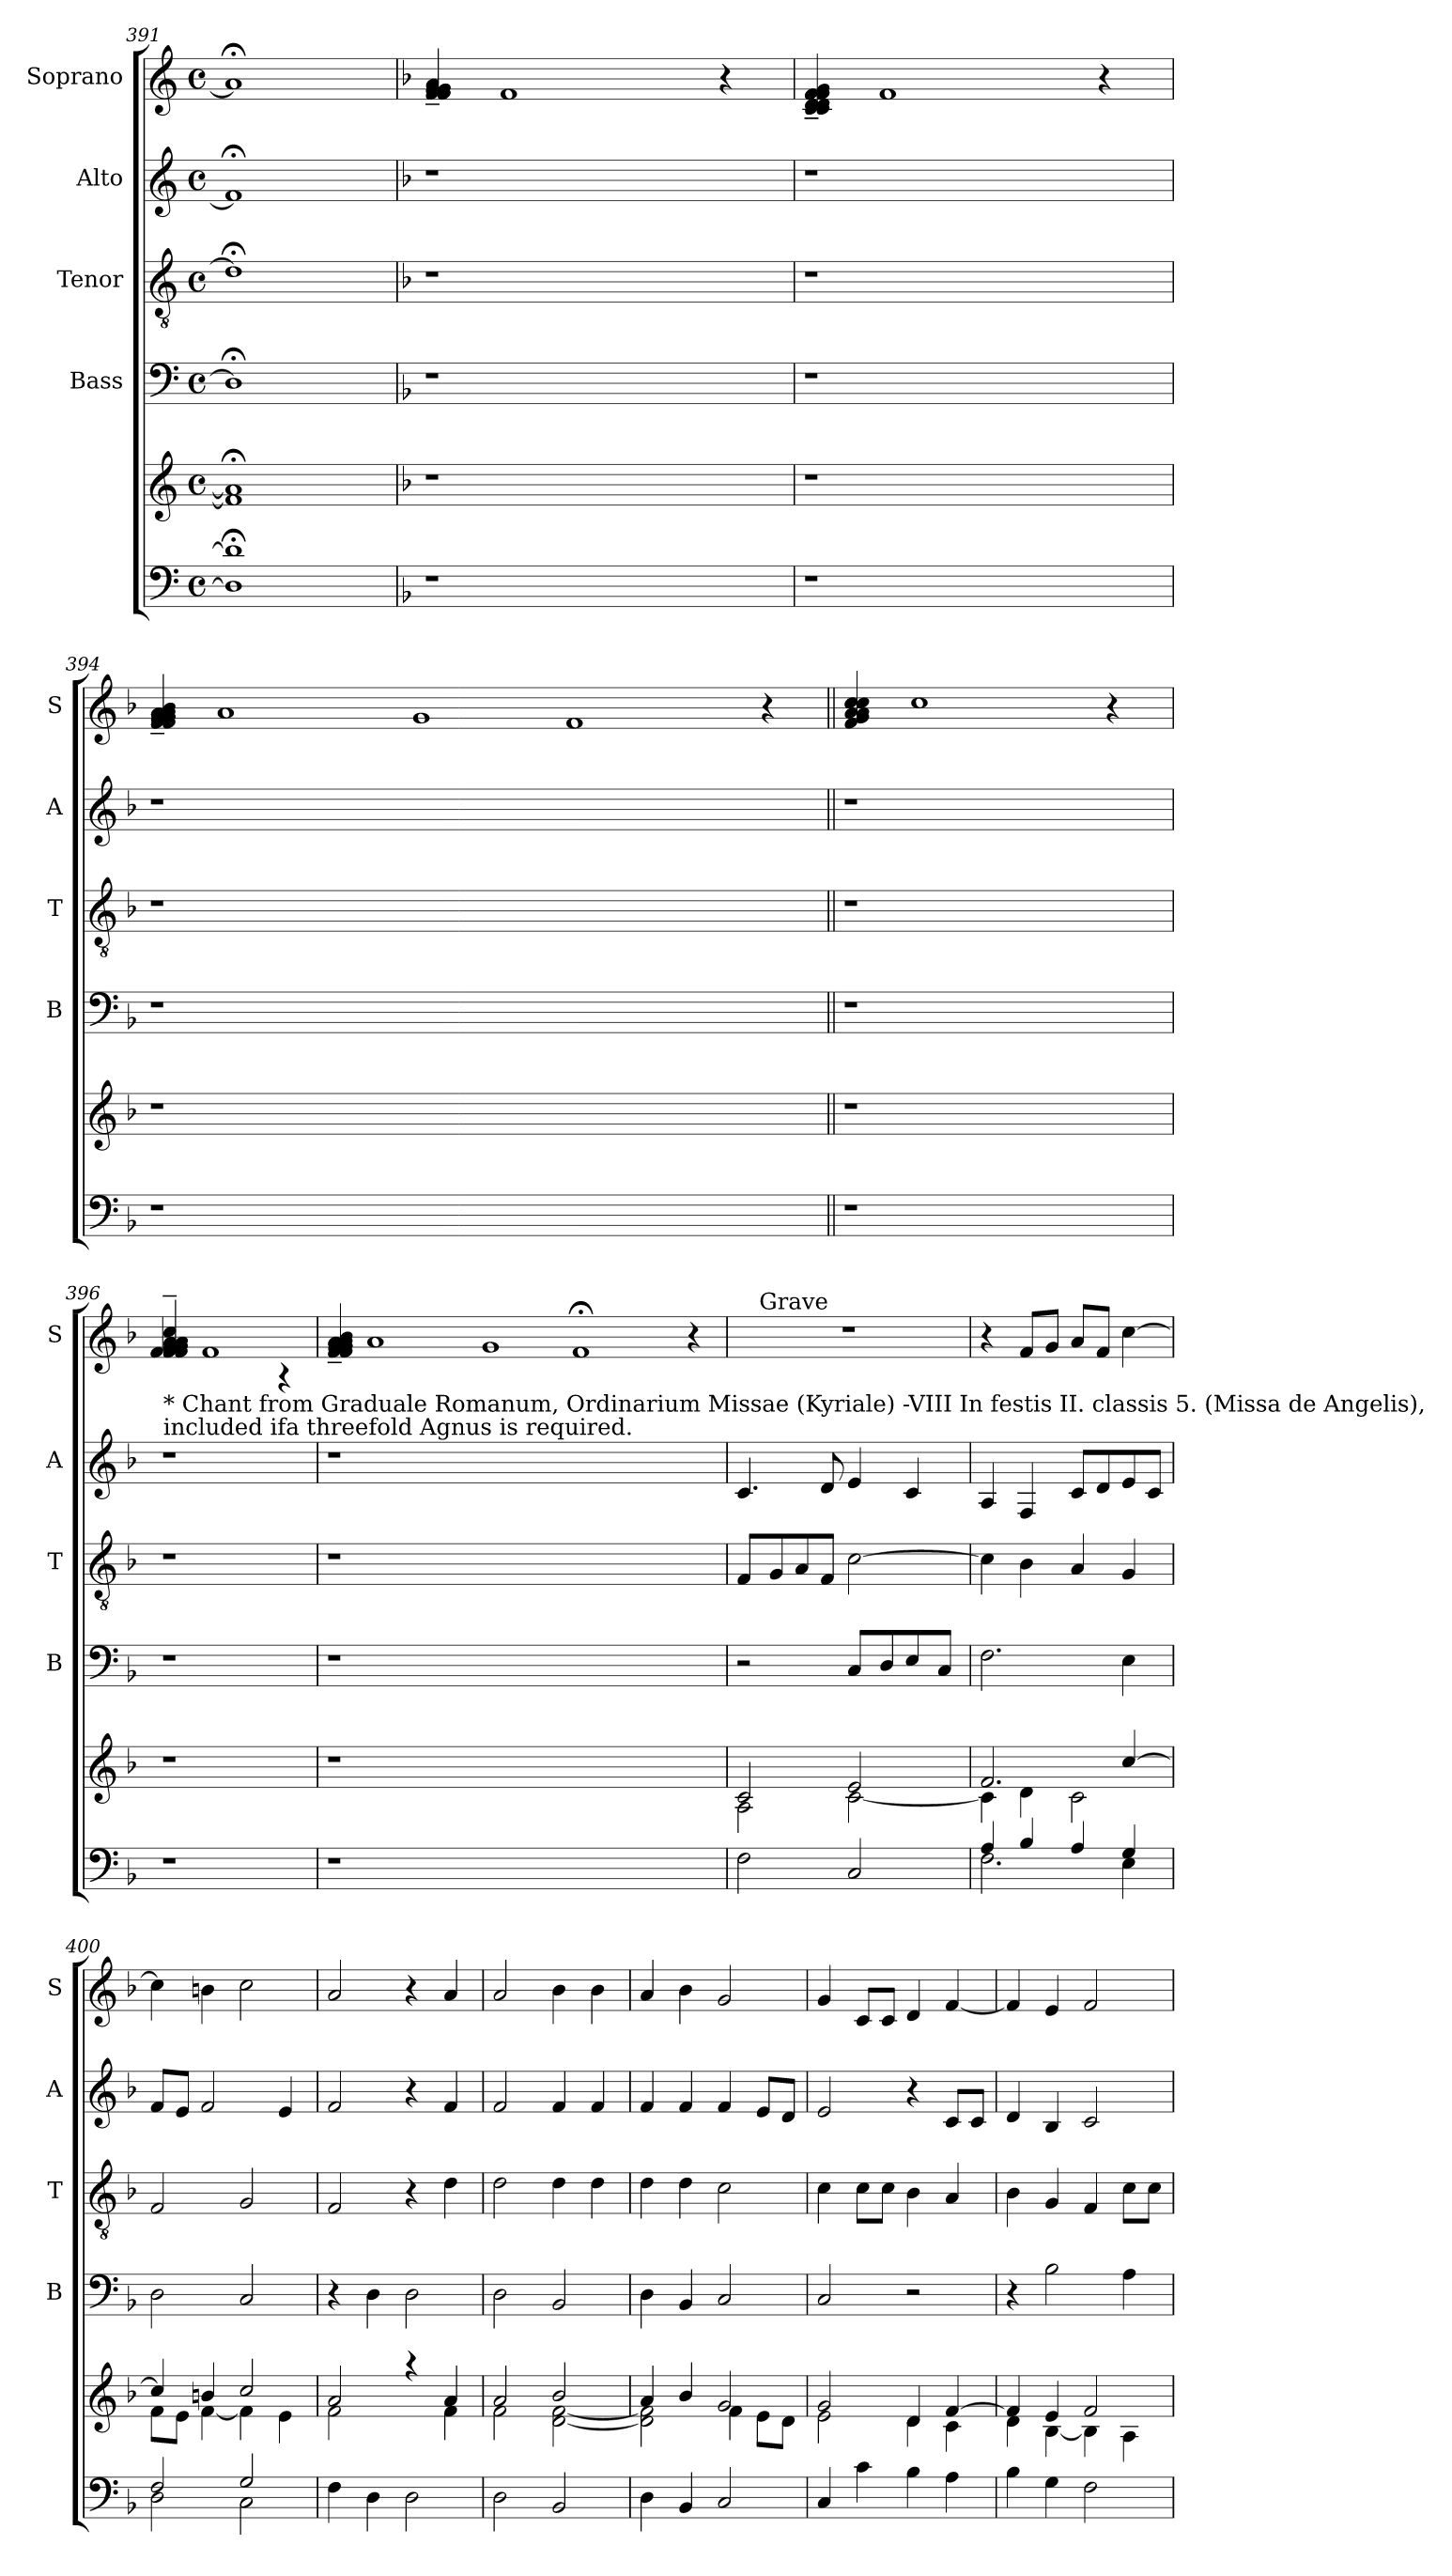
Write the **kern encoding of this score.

**kern	**kern	**kern	**kern	**kern	**kern
*part6	*part5	*part4	*part3	*part2	*part1
*staff6	*staff5	*staff4	*staff3	*staff2	*staff1
*	*	*I"Bass	*I"Tenor	*I"Alto	*I"Soprano
*	*	*I'B	*I'T	*I'A	*I'S
*clefF4	*clefG2	*clefF4	*clefGv2	*clefG2	*clefG2
*k[]	*k[]	*k[]	*k[]	*k[]	*k[]
*C:	*C:	*C:	*C:	*C:	*C:
*M4/4	*M4/4	*M4/4	*M4/4	*M4/4	*M4/4
*met(c)	*met(c)	*met(c)	*met(c)	*met(c)	*met(c)
=391	=391	=391	=391	=391	=391
1D];< 1d];<	1f#]; 1a];	1D;<]	1d;<]	1f#;]	1a;]
!!LO:PB:g=z
=392!	=392!	=392!	=392!	=392!	=392!
*k[b-]	*k[b-]	*k[b-]	*k[b-]	*k[b-]	*k[b-]
*F:	*F:	*F:	*F:	*F:	*F:
1r	1r	1r	1r	1r	4f/~< 4f/~< 4f/~< 4f/~< 4g/~< 4g/~< 4g/~< 4g/~< 4a/~<
.	.	.	.	.	1f
2ryy	2ryy	2ryy	2ryy	2ryy	.
.	.	.	.	.	4r
=393	=393	=393	=393	=393	=393
1r	1r	1r	1r	1r	4c/~< 4c/~< 4d/~< 4d/~< 4d/~< 4d/~< 4f/~< 4f/~< 4f/~< 4f/~< 4f/~< 4g/~<
.	.	.	.	.	1f
2ryy	2ryy	2ryy	2ryy	2ryy	.
.	.	.	.	.	4r
!!LO:LB:g=z
=394	=394	=394	=394	=394	=394
1r	1r	1r	1r	1r	4f/~< 4f/~< 4f/~< 4g/~< 4g/~< 4g/~< 4a/~< 4a/~< 4a/~< 4b-/~<
.	.	.	.	.	1a
0ryy	0ryy	0ryy	0ryy	0ryy	.
.	.	.	.	.	1g
.	.	.	.	.	1f
2ryy	2ryy	2ryy	2ryy	2ryy	.
.	.	.	.	.	4r
=395||	=395||	=395||	=395||	=395||	=395||
1r	1r	1r	1r	1r	4f/ 4g/ 4a/ 4a/ 4cc/ 4cc/ 4cc/
.	.	.	.	.	1cc
2ryy	2ryy	2ryy	2ryy	2ryy	.
.	.	.	.	.	4r
!!LO:LB:g=z
=396	=396	=396	=396	=396	=396
*	*	*	*	*	*^
*	*	*	*	*	*	*^
!	!	!	!	!	!LO:TX:b:t=* Chant from Graduale Romanum, Ordinarium Missae (Kyriale) -VIII In festis II. classis 5. (Missa de Angelis),	!	!
!	!	!	!	!	!LO:TX:b:t=included ifa threefold Agnus is required.	!	!
1r	1r	1r	1r	1r	4f/~> 4f/~> 4f/~> 4g/~> 4g/~> 4g/~> 4g/~> 4a/~> 4a/~> 4a/~> 4cc/~>	4f/	1ryy
.	.	.	.	.	1ryy	1f	.
4ryy	4ryy	4ryy	4ryy	4ryy	.	.	4r
*	*	*	*	*	*v	*v	*v
=397	=397	=397	=397	=397	=397
1r	1r	1r	1r	1r	4f/~< 4f/~< 4f/~< 4g/~< 4g/~< 4g/~< 4a/~< 4a/~< 4a/~< 4b-/~<
.	.	.	.	.	1a
0ryy	0ryy	0ryy	0ryy	0ryy	.
.	.	.	.	.	1g
.	.	.	.	.	1f;
2ryy	2ryy	2ryy	2ryy	2ryy	.
.	.	.	.	.	4r
!!LO:LB:g=z
=398	=398	=398	=398	=398	=398
*	*^	*	*	*	*^
2F\	2c/	2A\	2r	8F/L	4.c/	1r	16.ryy
*	*	*	*	*	*	*MM120	*
!	!	!	!	!	!	!	!LO:TX:a:t=Grave
.	.	.	.	.	.	.	2ryy
.	.	.	.	8G/	.	.	.
.	.	.	.	8A/	.	.	.
.	.	.	.	8F/J	8d/	.	.
2C/	2e/	[<2c\	8C/L	[>2c\	4e/	.	.
.	.	.	.	.	.	.	4ryy
.	.	.	8D/	.	.	.	.
.	.	.	8E/	.	4c/	.	.
.	.	.	.	.	.	.	8ryy
.	.	.	8C/J	.	.	.	.
.	.	.	.	.	.	.	32ryy
*	*	*	*	*	*	*v	*v
=399	=399	=399	=399	=399	=399	=399
*^	*	*	*	*	*	*
4A/	2.F\	2.f/	4c\]	2.F\	4c\]	4A/	4r
4B-/	.	.	4d\	.	4B-\	4F/	8f/L
.	.	.	.	.	.	.	8g/J
4A/	.	.	2c\	.	4A/	8c/L	8a/L
.	.	.	.	.	.	8d/	8f/J
4G/	4E\	[>4cc/	.	4E\	4G/	8e/	[>4cc\
.	.	.	.	.	.	8c/J	.
=400	=400	=400	=400	=400	=400	=400	=400
2F/	2D\	4cc/]	8f\L	2D\	2F/	8f/L	4cc\]
.	.	.	8e\J	.	.	8e/J	.
.	.	4bn/	[<4f\	.	.	2f/	4bn\
2G/	2C\	2cc/	4f\]	2C/	2G/	.	2cc\
.	.	.	4e\	.	.	4e/	.
*v	*v	*	*	*	*	*	*
=401	=401	=401	=401	=401	=401	=401
4F\	2a/	2f\	4r	2F/	2f/	2a/
4D\	.	.	4D\	.	.	.
2D\	4raa	4ryy	2D\	4r	4r	4r
.	4a/	4f\	.	4d\	4f/	4a/
!!LO:PB:g=z
=402	=402	=402	=402	=402	=402	=402
2D\	2a/	2f\	2D\	2d\	2f/	2a/
2BB-/	2b-/	[<2d\ [<2f\	2BB-/	4d\	4f/	4b-\
.	.	.	.	4d\	4f/	4b-\
=403	=403	=403	=403	=403	=403	=403
4D\	4a/	2d\] 2f\]	4D\	4d\	4f/	4a/
4BB-/	4b-/	.	4BB-/	4d\	4f/	4b-\
2C/	(2g/	4f\	2C/	2c\	4f/	2g/
.	.	8e\L	.	.	8e/L	.
.	.	8d\J	.	.	8d/J	.
=404	=404	=404	=404	=404	=404	=404
4C/	2g/	2e\	2C/	4c\	2e/	4g/
4c\	.	.	.	8c\L	.	8c/L
.	.	.	.	8c\J	.	8c/J
4B-\	4d/	4d\	2r	4B-\	4r	4d/
4A\	[>4f/	4c\	.	4A/	8c/L	[<4f/
.	.	.	.	.	8c/J	.
=405	=405	=405	=405	=405	=405	=405
4B-\	4f/]	4d\	4r	4B-\	4d/	4f/]
4G\	4e/	[<4B-\	2B-\	4G/	4B-/	4e/
2F\	2f/	4B-\]	.	4F/	2c/	2f/
.	.	4A\	4A\	8c\L	.	.
.	.	.	.	8c\J	.	.
*	*v	*v	*	*	*	*
=	=	=	=	=	=
*-	*-	*-	*-	*-	*-
